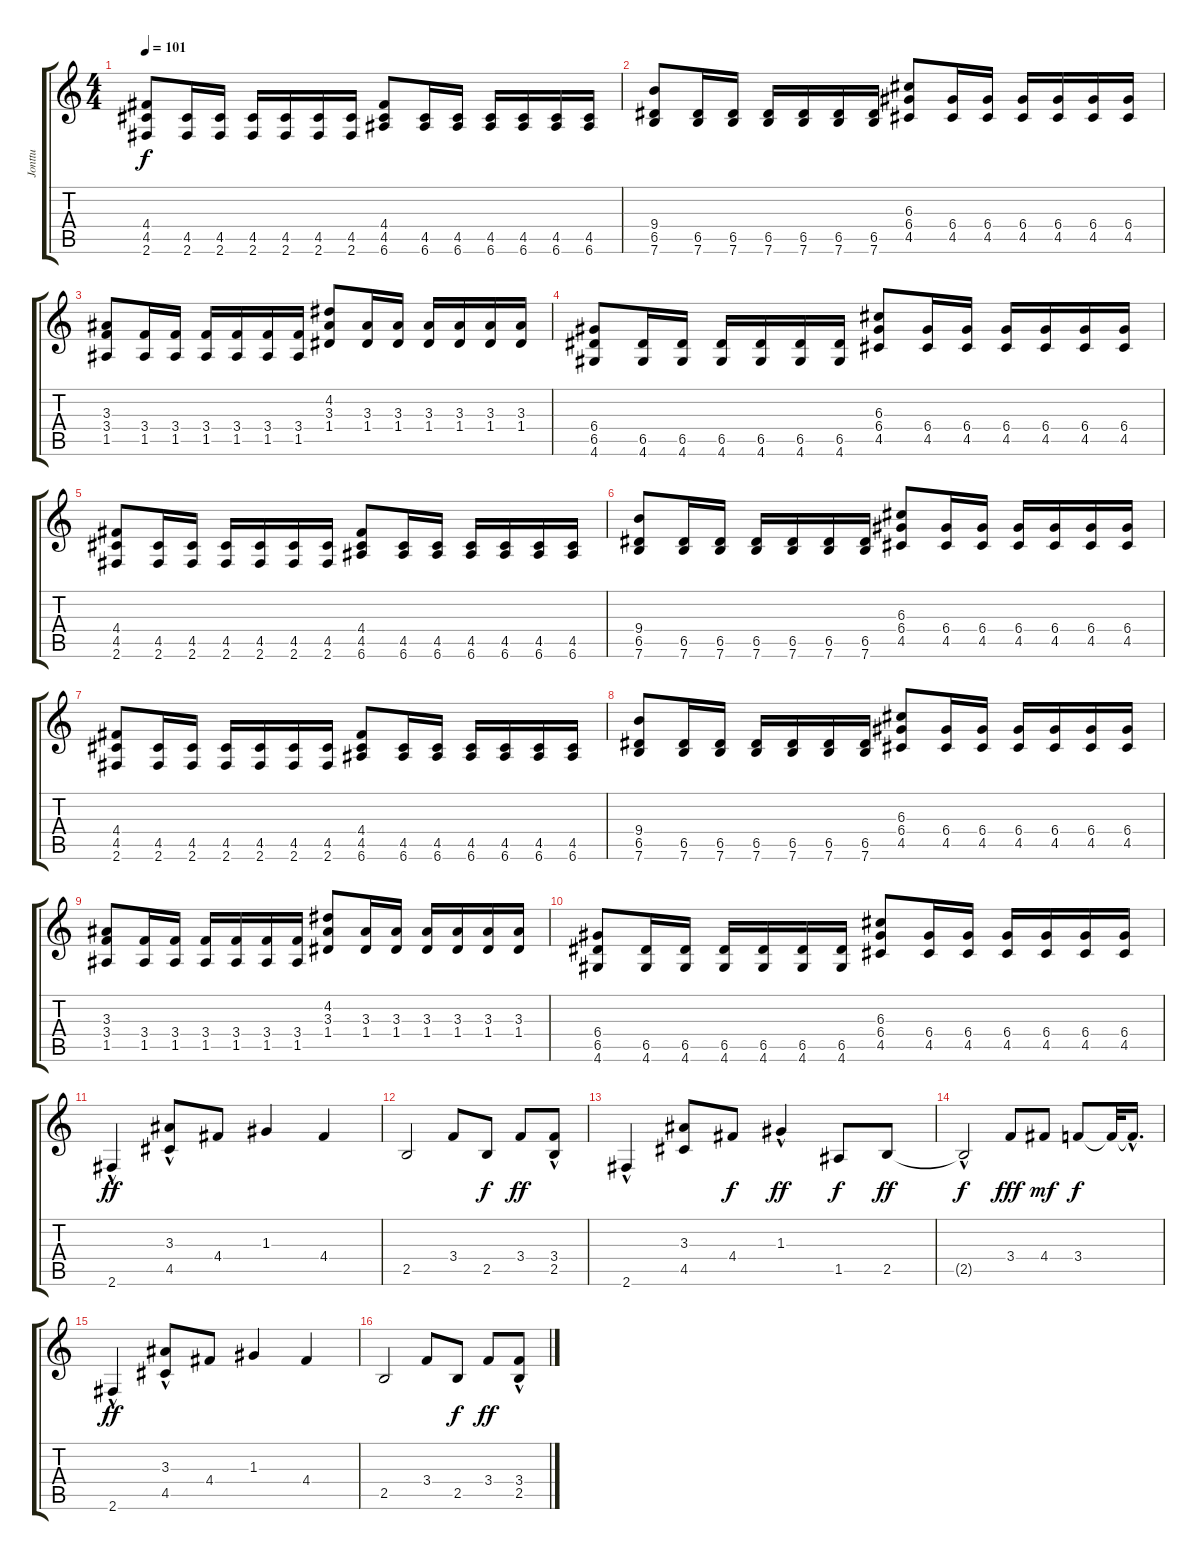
\track ("Jonttu" "Jonttu") {instrument distortionguitar}
\staff {score tabs}
\tuning (E4 B3 G3 D3 A2 E2) {hide}
\ts (4 4)
\tempo 101
\clef g2
\ks c
(4.4 4.5 2.6).8{dy f instrument distortionguitar} (4.5 2.6).16 (4.5 2.6).16 (4.5 2.6).16 (4.5 2.6).16 (4.5 2.6).16 (4.5 2.6).16 (4.4 4.5 6.6).8 (4.5 6.6).16 (4.5 6.6).16 (4.5 6.6).16 (4.5 6.6).16 (4.5 6.6).16 (4.5 6.6).16 |
(9.4 6.5 7.6).8 (6.5 7.6).16 (6.5 7.6).16 (6.5 7.6).16 (6.5 7.6).16 (6.5 7.6).16 (6.5 7.6).16 (6.3 6.4 4.5).8 (6.4 4.5).16 (6.4 4.5).16 (6.4 4.5).16 (6.4 4.5).16 (6.4 4.5).16 (6.4 4.5).16 |
(3.3 3.4 1.5).8 (3.4 1.5).16 (3.4 1.5).16 (3.4 1.5).16 (3.4 1.5).16 (3.4 1.5).16 (3.4 1.5).16 (4.2 3.3 1.4).8 (3.3 1.4).16 (3.3 1.4).16 (3.3 1.4).16 (3.3 1.4).16 (3.3 1.4).16 (3.3 1.4).16 |
(6.4 6.5 4.6).8 (6.5 4.6).16 (6.5 4.6).16 (6.5 4.6).16 (6.5 4.6).16 (6.5 4.6).16 (6.5 4.6).16 (6.3 6.4 4.5).8 (6.4 4.5).16 (6.4 4.5).16 (6.4 4.5).16 (6.4 4.5).16 (6.4 4.5).16 (6.4 4.5).16 |
(4.4 4.5 2.6).8{instrument distortionguitar} (4.5 2.6).16 (4.5 2.6).16 (4.5 2.6).16 (4.5 2.6).16 (4.5 2.6).16 (4.5 2.6).16 (4.4 4.5 6.6).8 (4.5 6.6).16 (4.5 6.6).16 (4.5 6.6).16 (4.5 6.6).16 (4.5 6.6).16 (4.5 6.6).16 |
(9.4 6.5 7.6).8 (6.5 7.6).16 (6.5 7.6).16 (6.5 7.6).16 (6.5 7.6).16 (6.5 7.6).16 (6.5 7.6).16 (6.3 6.4 4.5).8 (6.4 4.5).16 (6.4 4.5).16 (6.4 4.5).16 (6.4 4.5).16 (6.4 4.5).16 (6.4 4.5).16 |
(4.4 4.5 2.6).8{instrument distortionguitar} (4.5 2.6).16 (4.5 2.6).16 (4.5 2.6).16 (4.5 2.6).16 (4.5 2.6).16 (4.5 2.6).16 (4.4 4.5 6.6).8 (4.5 6.6).16 (4.5 6.6).16 (4.5 6.6).16 (4.5 6.6).16 (4.5 6.6).16 (4.5 6.6).16 |
(9.4 6.5 7.6).8 (6.5 7.6).16 (6.5 7.6).16 (6.5 7.6).16 (6.5 7.6).16 (6.5 7.6).16 (6.5 7.6).16 (6.3 6.4 4.5).8 (6.4 4.5).16 (6.4 4.5).16 (6.4 4.5).16 (6.4 4.5).16 (6.4 4.5).16 (6.4 4.5).16 |
(3.3 3.4 1.5).8 (3.4 1.5).16 (3.4 1.5).16 (3.4 1.5).16 (3.4 1.5).16 (3.4 1.5).16 (3.4 1.5).16 (4.2 3.3 1.4).8 (3.3 1.4).16 (3.3 1.4).16 (3.3 1.4).16 (3.3 1.4).16 (3.3 1.4).16 (3.3 1.4).16 |
(6.4 6.5 4.6).8 (6.5 4.6).16 (6.5 4.6).16 (6.5 4.6).16 (6.5 4.6).16 (6.5 4.6).16 (6.5 4.6).16 (6.3 6.4 4.5).8 (6.4 4.5).16 (6.4 4.5).16 (6.4 4.5).16 (6.4 4.5).16 (6.4 4.5).16 (6.4 4.5).16 |
2.6{hac}.4{dy ff instrument electricguitarclean} (3.3 4.5{hac}).8 4.4.8 1.3.4 4.4.4 |
2.5.2 3.4.8 2.5.8{dy f} 3.4.8{dy ff} (3.4 2.5{hac}).8 |
2.6{hac}.4 (3.3 4.5).8 4.4.8{dy f} 1.3{hac}.4{dy ff} 1.5.8{dy f} 2.5.8{dy ff} |
2.5{hac t}.2{dy f} 3.4.8{dy fff} 4.4.8{dy mf} 3.4.8{dy f} 3.4{t}.32 3.4{hac t}.16{d instrument distortionguitar} |
2.6{hac}.4{dy ff instrument electricguitarclean} (3.3 4.5{hac}).8 4.4.8 1.3.4 4.4.4 |
2.5.2 3.4.8 2.5.8{dy f} 3.4.8{dy ff} (3.4 2.5{hac}).8
